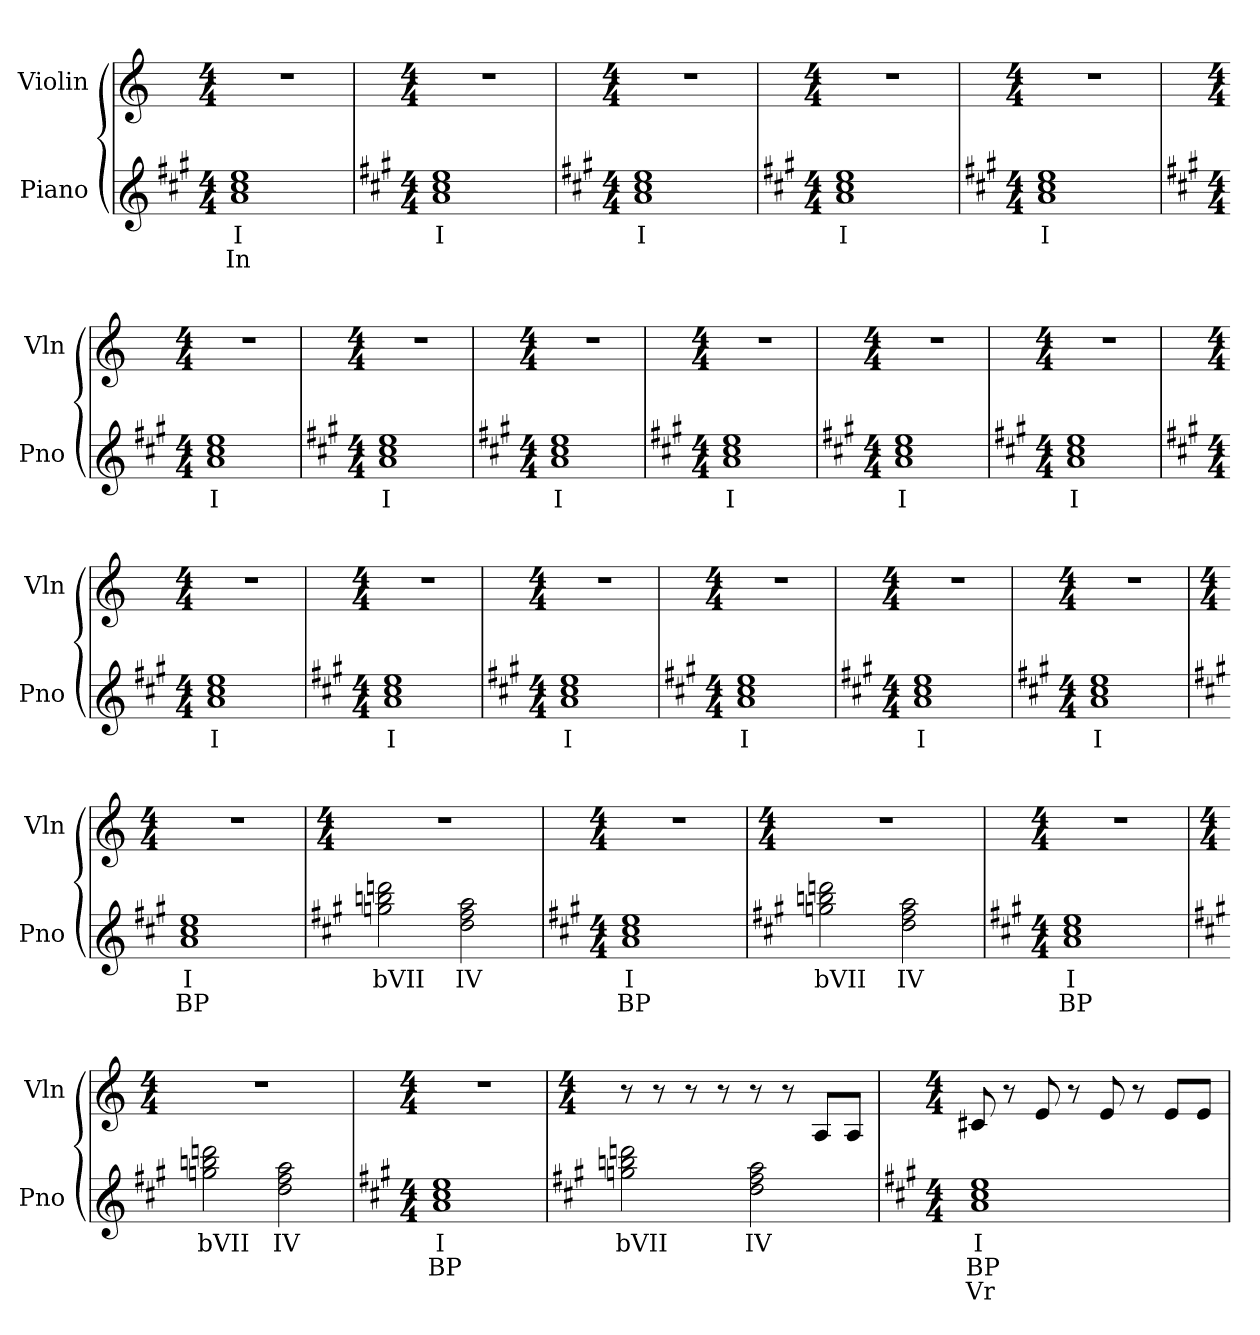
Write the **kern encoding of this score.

**kern	**text	**text	**text	**kern
*part2	*part2	*part2	*part2	*part1
*staff2	*staff2	*staff2	*staff2	*staff1
*I"Piano	*	*	*	*I"Violin
*I'Pno	*	*	*	*I'Vln
*k[f#c#g#]	*	*	*	*
*A:	*	*	*	*
*M4/4	*	*	*	*M4/4
=	=	=	=	=
1a 1cc# 1ee	I	In	.	1r
=	=	=	=	=
*k[f#c#g#]	*	*	*	*
*A:	*	*	*	*
*M4/4	*	*	*	*M4/4
1a 1cc# 1ee	I	.	.	1r
=	=	=	=	=
*k[f#c#g#]	*	*	*	*
*A:	*	*	*	*
*M4/4	*	*	*	*M4/4
1a 1cc# 1ee	I	.	.	1r
=	=	=	=	=
*k[f#c#g#]	*	*	*	*
*A:	*	*	*	*
*M4/4	*	*	*	*M4/4
1a 1cc# 1ee	I	.	.	1r
=	=	=	=	=
*k[f#c#g#]	*	*	*	*
*A:	*	*	*	*
*M4/4	*	*	*	*M4/4
1a 1cc# 1ee	I	.	.	1r
=	=	=	=	=
*k[f#c#g#]	*	*	*	*
*A:	*	*	*	*
*M4/4	*	*	*	*M4/4
1a 1cc# 1ee	I	.	.	1r
=	=	=	=	=
*k[f#c#g#]	*	*	*	*
*A:	*	*	*	*
*M4/4	*	*	*	*M4/4
1a 1cc# 1ee	I	.	.	1r
=	=	=	=	=
*k[f#c#g#]	*	*	*	*
*A:	*	*	*	*
*M4/4	*	*	*	*M4/4
1a 1cc# 1ee	I	.	.	1r
=	=	=	=	=
*k[f#c#g#]	*	*	*	*
*A:	*	*	*	*
*M4/4	*	*	*	*M4/4
1a 1cc# 1ee	I	.	.	1r
=	=	=	=	=
*k[f#c#g#]	*	*	*	*
*A:	*	*	*	*
*M4/4	*	*	*	*M4/4
1a 1cc# 1ee	I	.	.	1r
=	=	=	=	=
*k[f#c#g#]	*	*	*	*
*A:	*	*	*	*
*M4/4	*	*	*	*M4/4
1a 1cc# 1ee	I	.	.	1r
=	=	=	=	=
*k[f#c#g#]	*	*	*	*
*A:	*	*	*	*
*M4/4	*	*	*	*M4/4
1a 1cc# 1ee	I	.	.	1r
=	=	=	=	=
*k[f#c#g#]	*	*	*	*
*A:	*	*	*	*
*M4/4	*	*	*	*M4/4
1a 1cc# 1ee	I	.	.	1r
=	=	=	=	=
*k[f#c#g#]	*	*	*	*
*A:	*	*	*	*
*M4/4	*	*	*	*M4/4
1a 1cc# 1ee	I	.	.	1r
=	=	=	=	=
*k[f#c#g#]	*	*	*	*
*A:	*	*	*	*
*M4/4	*	*	*	*M4/4
1a 1cc# 1ee	I	.	.	1r
=	=	=	=	=
*k[f#c#g#]	*	*	*	*
*A:	*	*	*	*
*M4/4	*	*	*	*M4/4
1a 1cc# 1ee	I	.	.	1r
=	=	=	=	=
*k[f#c#g#]	*	*	*	*
*A:	*	*	*	*
*M4/4	*	*	*	*M4/4
1a 1cc# 1ee	I	.	.	1r
=	=	=	=	=
*k[f#c#g#]	*	*	*	*
*A:	*	*	*	*
*	*	*	*	*M4/4
1a 1cc# 1ee	I	BP	.	1r
=	=	=	=	=
*k[f#c#g#]	*	*	*	*
*A:	*	*	*	*
*	*	*	*	*M4/4
2ggn 2bbn 2dddn	bVII	.	.	1r
2dd 2ff# 2aa	IV	.	.	.
=	=	=	=	=
*k[f#c#g#]	*	*	*	*
*A:	*	*	*	*
*M4/4	*	*	*	*M4/4
1a 1cc# 1ee	I	BP	.	1r
=	=	=	=	=
*k[f#c#g#]	*	*	*	*
*A:	*	*	*	*
*	*	*	*	*M4/4
2ggn 2bbn 2dddn	bVII	.	.	1r
2dd 2ff# 2aa	IV	.	.	.
=	=	=	=	=
*k[f#c#g#]	*	*	*	*
*A:	*	*	*	*
*M4/4	*	*	*	*M4/4
1a 1cc# 1ee	I	BP	.	1r
=	=	=	=	=
*k[f#c#g#]	*	*	*	*
*A:	*	*	*	*
*	*	*	*	*M4/4
2ggn 2bbn 2dddn	bVII	.	.	1r
2dd 2ff# 2aa	IV	.	.	.
=	=	=	=	=
*k[f#c#g#]	*	*	*	*
*A:	*	*	*	*
*M4/4	*	*	*	*M4/4
1a 1cc# 1ee	I	BP	.	1r
=	=	=	=	=
*k[f#c#g#]	*	*	*	*
*A:	*	*	*	*
*	*	*	*	*M4/4
2ggn 2bbn 2dddn	bVII	.	.	8r
.	.	.	.	8r
.	.	.	.	8r
.	.	.	.	8r
2dd 2ff# 2aa	IV	.	.	8r
.	.	.	.	8r
.	.	.	.	8AL
.	.	.	.	8AJ
=	=	=	=	=
*k[f#c#g#]	*	*	*	*
*A:	*	*	*	*
*M4/4	*	*	*	*M4/4
1a 1cc# 1ee	I	BP	Vr	8c#X
.	.	.	.	8r
.	.	.	.	8e
.	.	.	.	8r
.	.	.	.	8e
.	.	.	.	8r
.	.	.	.	8eL
.	.	.	.	8eJ
=	=	=	=	=
*-	*-	*-	*-	*-
